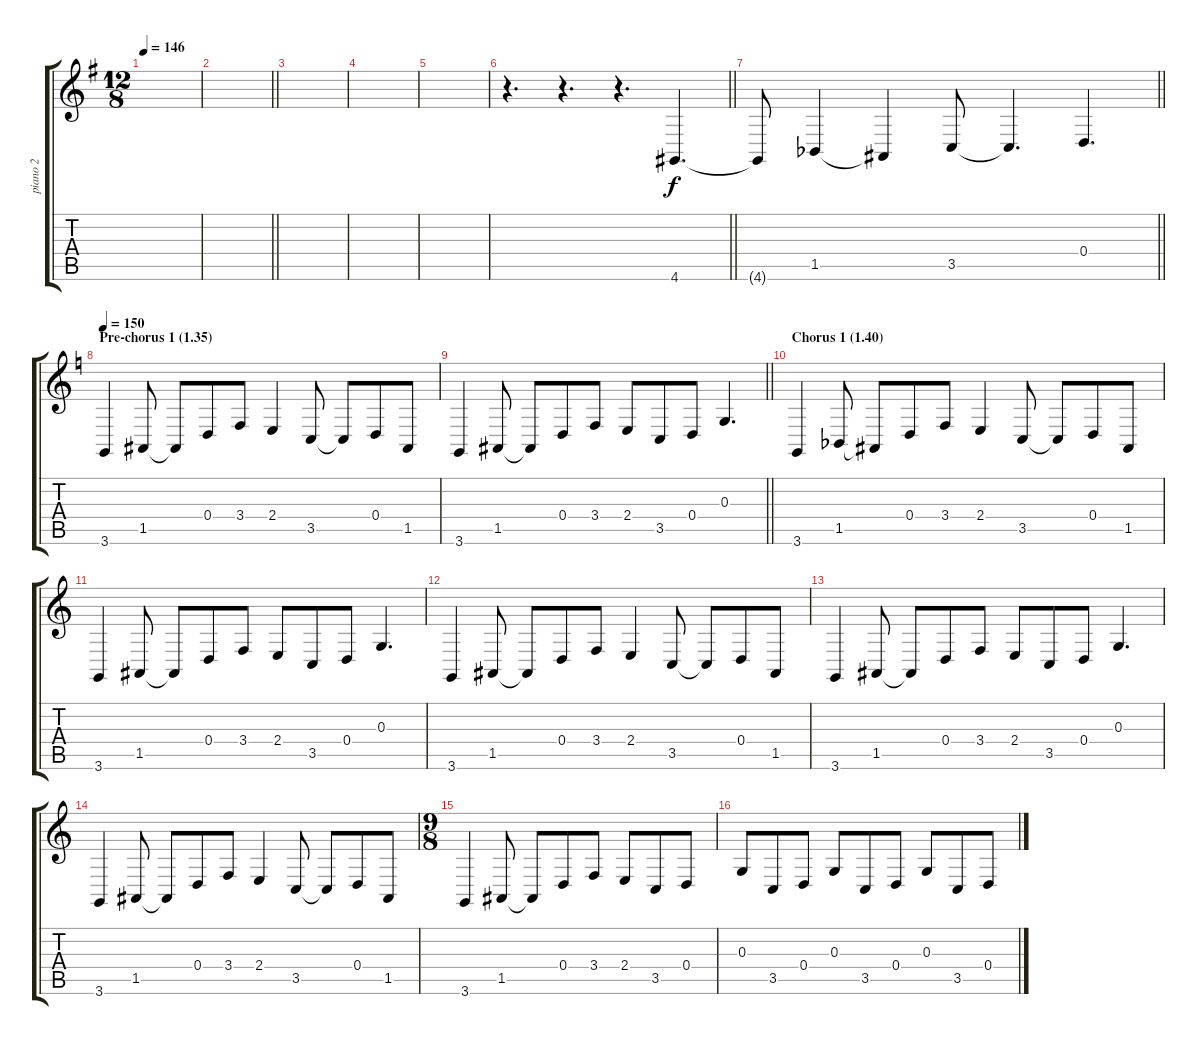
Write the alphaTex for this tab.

\track ("piano 2" "piano 2") {instrument acousticgrandpiano}
\staff {score tabs}
\tuning (E4 B3 G3 D3 A2 E2) {hide}
\ts (12 8)
\tempo 146
\clef g2
\ks g
|
\barLineRight lightlight
|
|
|
|
\barLineRight lightlight
r.4{d} r.4{d} r.4{d} 4.6.4{d} |
\barLineRight lightlight
4.6{t}.8 1.5{acc b}.4 1.5{t}.4 3.5.8 3.5{t}.4{d} 0.4.4{d} |
\section ("" "Pre-chorus 1 (1.35)")
\tempo 150
\ks c
3.6.4 1.5.8 1.5{t}.8 0.4.8 3.4.8 2.4.4 3.5.8 3.5{t}.8 0.4.8 1.5.8 |
\barLineRight lightlight
3.6.4 1.5.8 1.5{t}.8 0.4.8 3.4.8 2.4.8 3.5.8 0.4.8 0.3.4{d} |
\section ("" "Chorus 1 (1.40)")
3.6.4 1.5{acc b}.8 1.5{t}.8 0.4.8 3.4.8 2.4.4 3.5.8 3.5{t}.8 0.4.8 1.5.8 |
3.6.4 1.5.8 1.5{t}.8 0.4.8 3.4.8 2.4.8 3.5.8 0.4.8 0.3.4{d} |
3.6.4 1.5.8 1.5{t}.8 0.4.8 3.4.8 2.4.4 3.5.8 3.5{t}.8 0.4.8 1.5.8 |
3.6.4 1.5.8 1.5{t}.8 0.4.8 3.4.8 2.4.8 3.5.8 0.4.8 0.3.4{d} |
3.6.4 1.5.8 1.5{t}.8 0.4.8 3.4.8 2.4.4 3.5.8 3.5{t}.8 0.4.8 1.5.8 |
\ts (9 8)
3.6.4 1.5.8 1.5{t}.8 0.4.8 3.4.8 2.4.8 3.5.8 0.4.8 |
0.3.8 3.5.8 0.4.8 0.3.8 3.5.8 0.4.8 0.3.8 3.5.8 0.4.8
